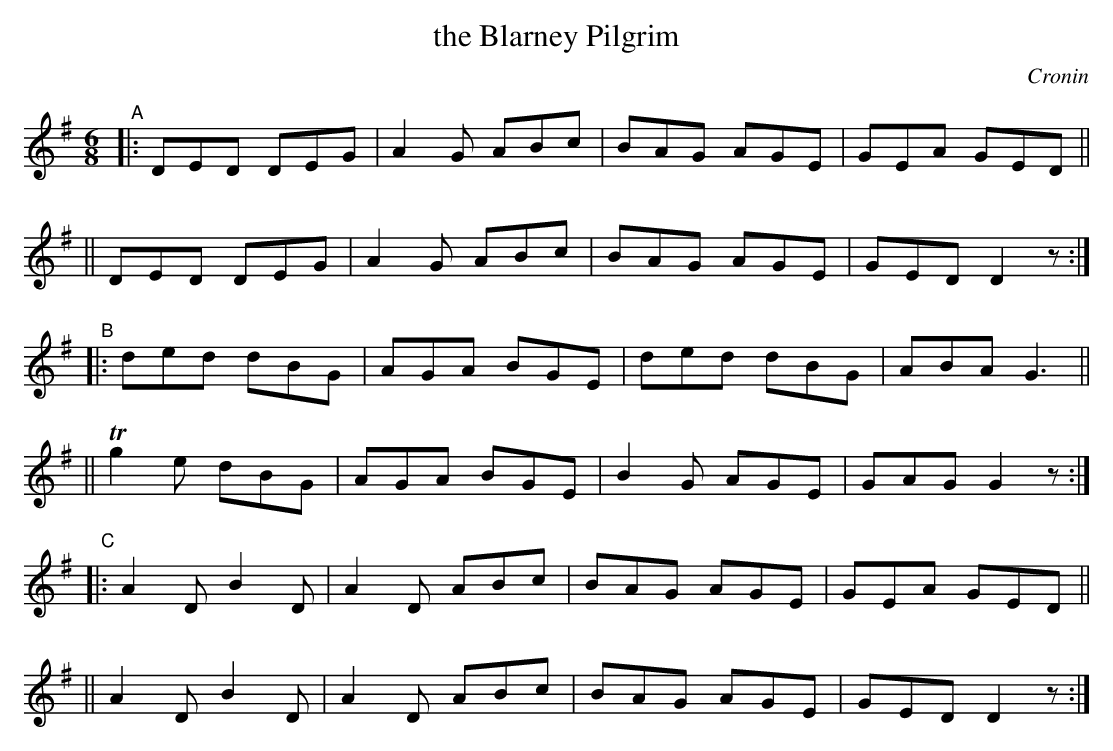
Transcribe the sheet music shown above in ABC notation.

X:1
T: the Blarney Pilgrim
O: Cronin
M: 6/8
L: 1/8
K: G
"^A"\
|: DED DEG | A2G ABc | BAG AGE | GEA GED ||
|| DED DEG | A2G ABc | BAG AGE | GED D2z :|
"^B"\
|: ded dBG | AGA BGE | ded dBG | ABA G3 ||
|| Tg2e dBG | AGA BGE | B2G AGE | GAG G2z :|
"^C"\
|: A2D B2D | A2D ABc | BAG AGE | GEA GED ||
|| A2D B2D | A2D ABc | BAG AGE | GED D2z :|
